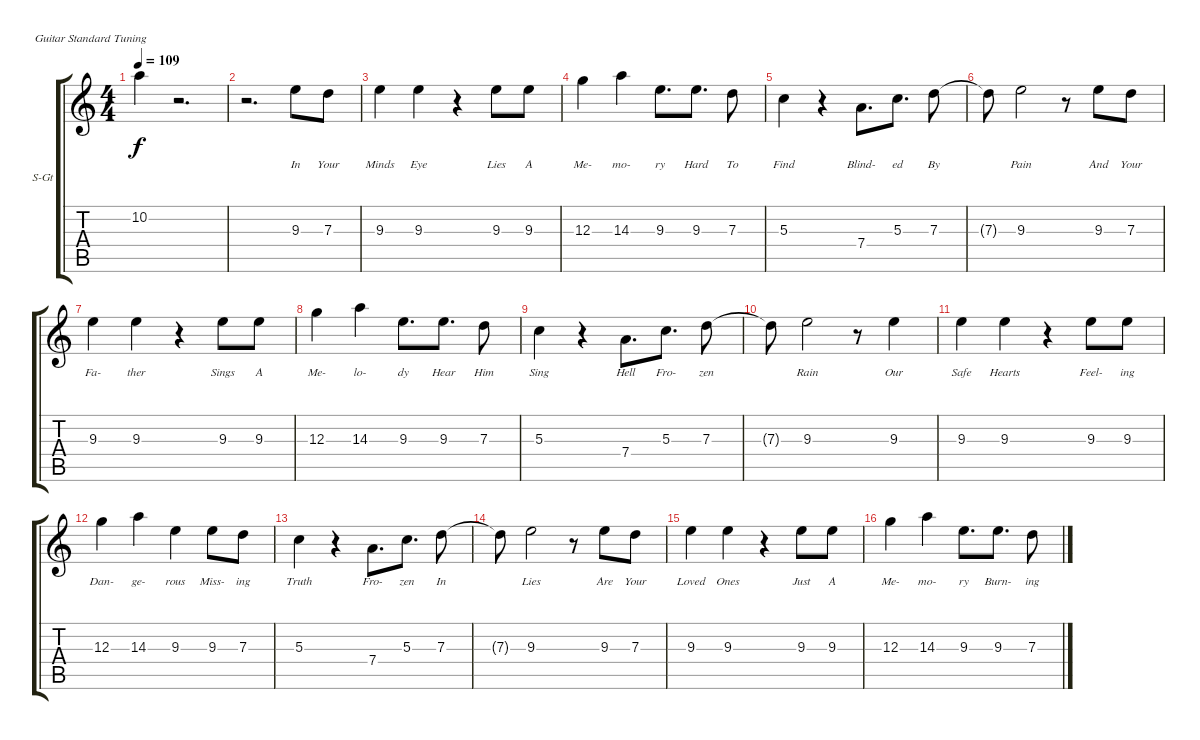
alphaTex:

\bracketExtendMode groupsimilarinstruments
\firstSystemTrackNameOrientation horizontal
\otherSystemsTrackNameOrientation horizontal
\track ("Voice" "S-Gt") {mute instrument clarinet}
\staff {score tabs}
\tuning (E4 B3 G3 D3 A2 E2)
\displaytranspose 12
\ts (4 4)
\tempo 109
\clef g2
\ks c
10.2{t}.4{dy f} r.2{d} |
r.2{d} 9.3.8{lyrics (0 "In") lyrics (1 "") lyrics (2 "") lyrics (3 "") lyrics (4 "")} 7.3.8{lyrics (0 "Your") lyrics (1 "") lyrics (2 "") lyrics (3 "") lyrics (4 "")} |
9.3.4{lyrics (0 "Minds") lyrics (1 "") lyrics (2 "") lyrics (3 "") lyrics (4 "")} 9.3.4{lyrics (0 "Eye") lyrics (1 "") lyrics (2 "") lyrics (3 "") lyrics (4 "")} r.4 9.3.8{lyrics (0 "Lies") lyrics (1 "") lyrics (2 "") lyrics (3 "") lyrics (4 "")} 9.3.8{lyrics (0 "A") lyrics (1 "") lyrics (2 "") lyrics (3 "") lyrics (4 "")} |
12.3.4{lyrics (0 "Me-") lyrics (1 "") lyrics (2 "") lyrics (3 "") lyrics (4 "")} 14.3.4{lyrics (0 "mo-") lyrics (1 "") lyrics (2 "") lyrics (3 "") lyrics (4 "")} 9.3.8{d lyrics (0 "ry") lyrics (1 "") lyrics (2 "") lyrics (3 "") lyrics (4 "")} 9.3.8{d lyrics (0 "Hard") lyrics (1 "") lyrics (2 "") lyrics (3 "") lyrics (4 "")} 7.3.8{lyrics (0 "To") lyrics (1 "") lyrics (2 "") lyrics (3 "") lyrics (4 "")} |
5.3.4{lyrics (0 "Find") lyrics (1 "") lyrics (2 "") lyrics (3 "") lyrics (4 "")} r.4 7.4.8{d lyrics (0 "Blind-") lyrics (1 "") lyrics (2 "") lyrics (3 "") lyrics (4 "")} 5.3.8{d lyrics (0 "ed") lyrics (1 "") lyrics (2 "") lyrics (3 "") lyrics (4 "")} 7.3.8{lyrics (0 "By") lyrics (1 "") lyrics (2 "") lyrics (3 "") lyrics (4 "")} |
7.3{t}.8 9.3.2{lyrics (0 "Pain") lyrics (1 "") lyrics (2 "") lyrics (3 "") lyrics (4 "")} r.8 9.3.8{lyrics (0 "And") lyrics (1 "") lyrics (2 "") lyrics (3 "") lyrics (4 "")} 7.3.8{lyrics (0 "Your") lyrics (1 "") lyrics (2 "") lyrics (3 "") lyrics (4 "")} |
9.3.4{lyrics (0 "Fa-") lyrics (1 "") lyrics (2 "") lyrics (3 "") lyrics (4 "")} 9.3.4{lyrics (0 "ther") lyrics (1 "") lyrics (2 "") lyrics (3 "") lyrics (4 "")} r.4 9.3.8{lyrics (0 "Sings") lyrics (1 "") lyrics (2 "") lyrics (3 "") lyrics (4 "")} 9.3.8{lyrics (0 "A") lyrics (1 "") lyrics (2 "") lyrics (3 "") lyrics (4 "")} |
12.3.4{lyrics (0 "Me-") lyrics (1 "") lyrics (2 "") lyrics (3 "") lyrics (4 "")} 14.3.4{lyrics (0 "lo-") lyrics (1 "") lyrics (2 "") lyrics (3 "") lyrics (4 "")} 9.3.8{d lyrics (0 "dy") lyrics (1 "") lyrics (2 "") lyrics (3 "") lyrics (4 "")} 9.3.8{d lyrics (0 "Hear") lyrics (1 "") lyrics (2 "") lyrics (3 "") lyrics (4 "")} 7.3.8{lyrics (0 "Him") lyrics (1 "") lyrics (2 "") lyrics (3 "") lyrics (4 "")} |
5.3.4{lyrics (0 "Sing") lyrics (1 "") lyrics (2 "") lyrics (3 "") lyrics (4 "")} r.4 7.4.8{d lyrics (0 "Hell") lyrics (1 "") lyrics (2 "") lyrics (3 "") lyrics (4 "")} 5.3.8{d lyrics (0 "Fro-") lyrics (1 "") lyrics (2 "") lyrics (3 "") lyrics (4 "")} 7.3.8{lyrics (0 "zen") lyrics (1 "") lyrics (2 "") lyrics (3 "") lyrics (4 "")} |
7.3{t}.8 9.3.2{lyrics (0 "Rain") lyrics (1 "") lyrics (2 "") lyrics (3 "") lyrics (4 "")} r.8 9.3.4{lyrics (0 "Our") lyrics (1 "") lyrics (2 "") lyrics (3 "") lyrics (4 "")} |
9.3.4{lyrics (0 "Safe") lyrics (1 "") lyrics (2 "") lyrics (3 "") lyrics (4 "")} 9.3.4{lyrics (0 "Hearts") lyrics (1 "") lyrics (2 "") lyrics (3 "") lyrics (4 "")} r.4 9.3.8{lyrics (0 "Feel-") lyrics (1 "") lyrics (2 "") lyrics (3 "") lyrics (4 "")} 9.3.8{lyrics (0 "ing") lyrics (1 "") lyrics (2 "") lyrics (3 "") lyrics (4 "")} |
12.3.4{lyrics (0 "Dan-") lyrics (1 "") lyrics (2 "") lyrics (3 "") lyrics (4 "")} 14.3.4{lyrics (0 "ge-") lyrics (1 "") lyrics (2 "") lyrics (3 "") lyrics (4 "")} 9.3.4{lyrics (0 "rous") lyrics (1 "") lyrics (2 "") lyrics (3 "") lyrics (4 "")} 9.3.8{lyrics (0 "Miss-") lyrics (1 "") lyrics (2 "") lyrics (3 "") lyrics (4 "")} 7.3.8{lyrics (0 "ing") lyrics (1 "") lyrics (2 "") lyrics (3 "") lyrics (4 "")} |
5.3.4{lyrics (0 "Truth") lyrics (1 "") lyrics (2 "") lyrics (3 "") lyrics (4 "")} r.4 7.4.8{d lyrics (0 "Fro-") lyrics (1 "") lyrics (2 "") lyrics (3 "") lyrics (4 "")} 5.3.8{d lyrics (0 "zen") lyrics (1 "") lyrics (2 "") lyrics (3 "") lyrics (4 "")} 7.3.8{lyrics (0 "In") lyrics (1 "") lyrics (2 "") lyrics (3 "") lyrics (4 "")} |
7.3{t}.8 9.3.2{lyrics (0 "Lies") lyrics (1 "") lyrics (2 "") lyrics (3 "") lyrics (4 "")} r.8 9.3.8{lyrics (0 "Are") lyrics (1 "") lyrics (2 "") lyrics (3 "") lyrics (4 "")} 7.3.8{lyrics (0 "Your") lyrics (1 "") lyrics (2 "") lyrics (3 "") lyrics (4 "")} |
9.3.4{lyrics (0 "Loved") lyrics (1 "") lyrics (2 "") lyrics (3 "") lyrics (4 "")} 9.3.4{lyrics (0 "Ones") lyrics (1 "") lyrics (2 "") lyrics (3 "") lyrics (4 "")} r.4 9.3.8{lyrics (0 "Just") lyrics (1 "") lyrics (2 "") lyrics (3 "") lyrics (4 "")} 9.3.8{lyrics (0 "A") lyrics (1 "") lyrics (2 "") lyrics (3 "") lyrics (4 "")} |
12.3.4{lyrics (0 "Me-") lyrics (1 "") lyrics (2 "") lyrics (3 "") lyrics (4 "")} 14.3.4{lyrics (0 "mo-") lyrics (1 "") lyrics (2 "") lyrics (3 "") lyrics (4 "")} 9.3.8{d lyrics (0 "ry") lyrics (1 "") lyrics (2 "") lyrics (3 "") lyrics (4 "")} 9.3.8{d lyrics (0 "Burn-") lyrics (1 "") lyrics (2 "") lyrics (3 "") lyrics (4 "")} 7.3.8{lyrics (0 "ing") lyrics (1 "") lyrics (2 "") lyrics (3 "") lyrics (4 "")}
